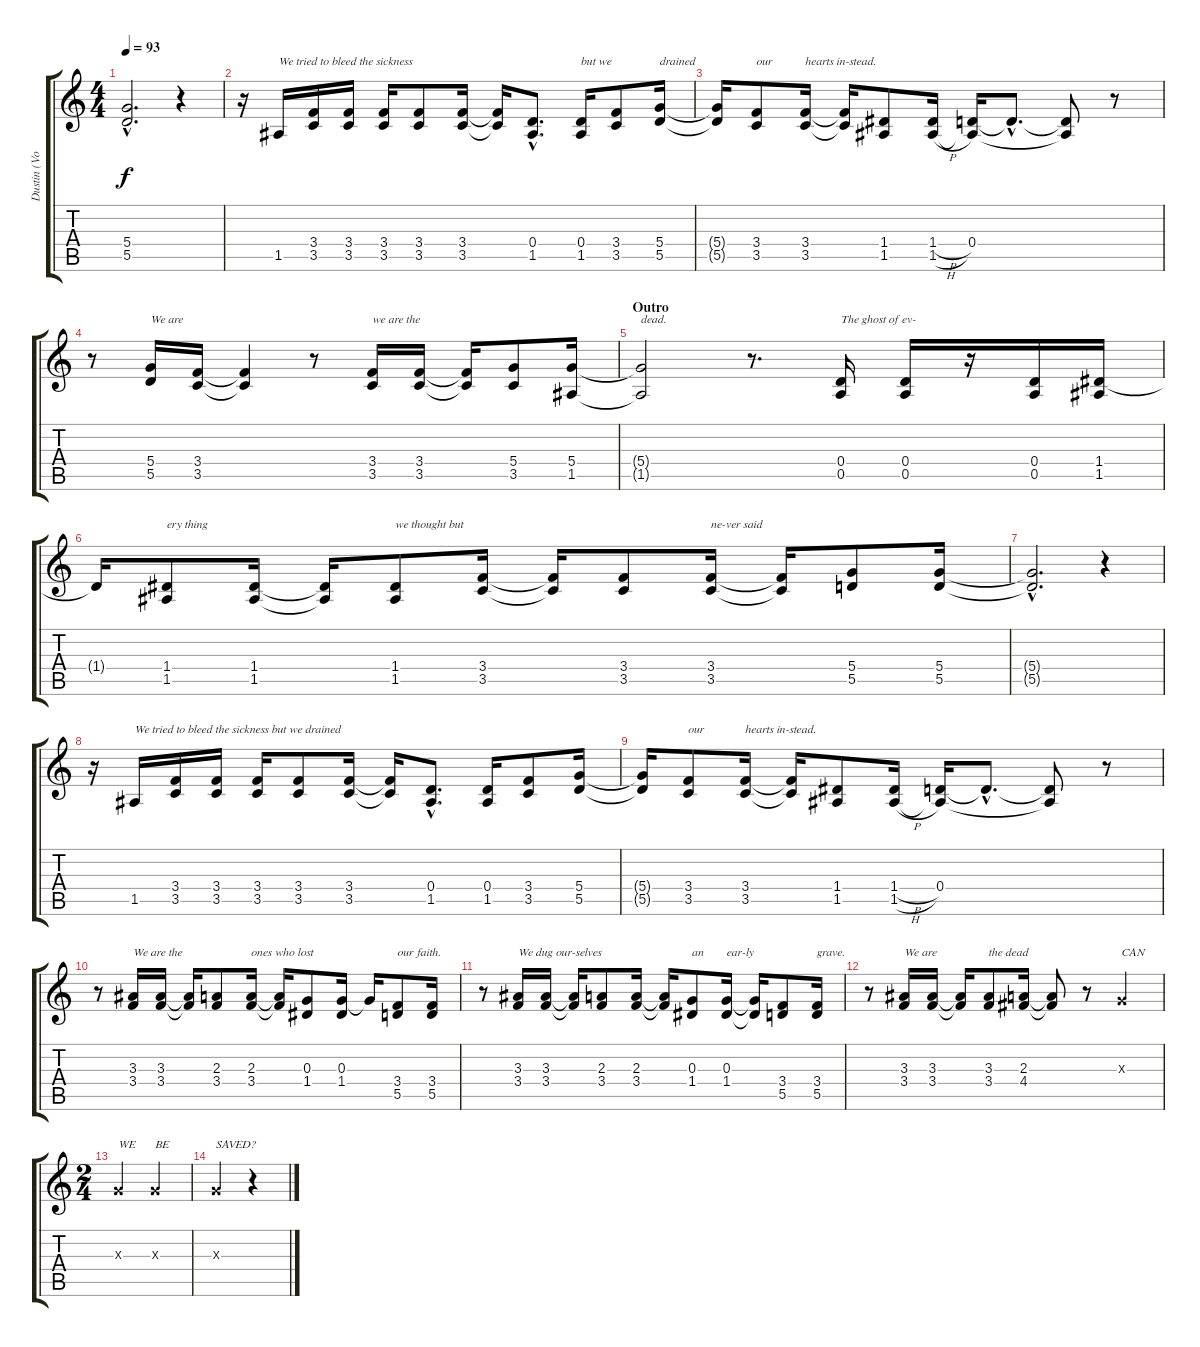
\track ("Dustin (Vocals)" "Dustin (Vo") {instrument oboe}
\staff {score tabs}
\tuning (E5 B4 G4 D4 A3 E3) {hide}
\ts (4 4)
\tempo 93
\clef g2
\ks c
(5.4{hac t} 5.5{hac t}).2{d dy f} r.4 |
r.16 1.5.16{txt "We tried to bleed the sickness"} (3.4 3.5).16 (3.4 3.5).16 (3.4 3.5).16 (3.4 3.5).8 (3.4 3.5).16 (3.4{t} 3.5{t}).16 (0.4{hac} 1.5{hac}).8{d} (0.4 1.5).16{txt "but we"} (3.4 3.5).8 (5.4 5.5).16{txt "drained"} |
(5.4{t} 5.5{t}).16 (3.4 3.5).8{txt "our"} (3.4 3.5).16{txt "hearts in-stead."} (3.4{t} 3.5{t}).16 (1.4 1.5).8 (1.4{h} 1.5{h}).16 (0.4 1.5{t}).16 0.4{hac t}.8{d} (0.4{t} 1.5{t}).8 r.8 |
r.8 (5.4 5.5).16{txt "We are"} (3.4 3.5).16 (3.4{t} 3.5{t}).4 r.8 (3.4 3.5).16{txt "we are the"} (3.4 3.5).16 (3.4{t} 3.5{t}).16 (5.4 3.5).8 (5.4 1.5).16 |
\section ("" "Outro")
(5.4{t} 1.5{t}).2{txt "dead."} r.8{d} (0.4 0.5).16{txt "The ghost of ev-"} (0.4 0.5).16 r.16 (0.4 0.5).16 (1.4 1.5).16 |
1.4{t}.16 (1.4 1.5).8{txt "ery thing"} (1.4 1.5).16 (1.4{t} 1.5{t}).16 (1.4 1.5).8{txt "we thought but"} (3.4 3.5).16 (3.4{t} 3.5{t}).16 (3.4 3.5).8 (3.4 3.5).16{txt "ne-ver said"} (3.4{t} 3.5{t}).16 (5.4 5.5).8 (5.4 5.5).16 |
(5.4{hac t} 5.5{hac t}).2{d} r.4 |
r.16 1.5.16{txt "We tried to bleed the sickness but we drained"} (3.4 3.5).16 (3.4 3.5).16 (3.4 3.5).16 (3.4 3.5).8 (3.4 3.5).16 (3.4{t} 3.5{t}).16 (0.4{hac} 1.5{hac}).8{d} (0.4 1.5).16 (3.4 3.5).8 (5.4 5.5).16 |
(5.4{t} 5.5{t}).16 (3.4 3.5).8{txt "our"} (3.4 3.5).16{txt "hearts in-stead."} (3.4{t} 3.5{t}).16 (1.4 1.5).8 (1.4{h} 1.5{h}).16 (0.4 1.5{t}).16 0.4{hac t}.8{d} (0.4{t} 1.5{t}).8 r.8 |
r.8 (3.3 3.4).16{txt "We are the"} (3.3 3.4).16 (3.3{t} 3.4{t}).16 (2.3 3.4).8 (2.3 3.4).16{txt "ones who lost"} (2.3{t} 3.4{t}).16 (0.3 1.4).8 (0.3 1.4).16 0.3{t}.16 (3.4 5.5).8{txt "our faith."} (3.4 5.5).16 |
r.8 (3.3 3.4).16{txt "We dug our-selves"} (3.3 3.4).16 (3.3{t} 3.4{t}).16 (2.3 3.4).8 (2.3 3.4).16 (2.3{t} 3.4{t}).16 (0.3 1.4).8{txt "an "} (0.3 1.4).16{txt "ear-ly"} (0.3{t} 1.4{t}).16 (3.4 5.5).8 (3.4 5.5).16{txt "grave."} |
r.8 (3.3 3.4).16{txt "We are"} (3.3 3.4).16 (3.3{t} 3.4{t}).16 (3.3 3.4).8{txt "the dead"} (2.3 4.4).16 (2.3{t} 4.4{t}).8 r.8 0.3{x}.4{txt "CAN"} |
\ts (2 4)
0.3{x}.4{txt "WE"} 0.3{x}.4{txt "BE"} |
0.3{x}.4{txt "SAVED?"} r.4
